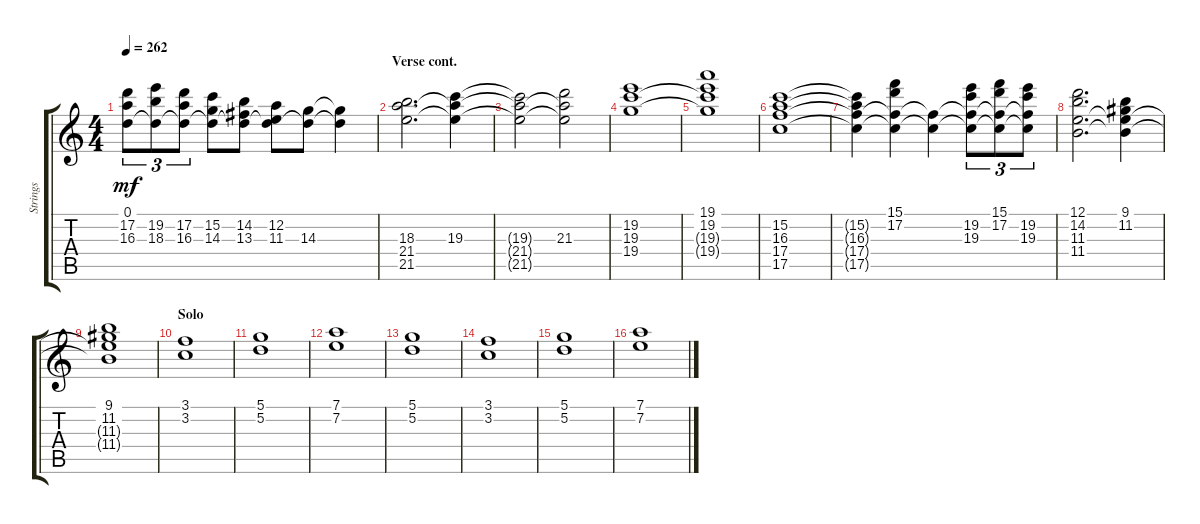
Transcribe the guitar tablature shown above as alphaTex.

\track ("Strings" "Strings") {instrument electricguitarclean}
\staff {score tabs}
\tuning (D4 A3 F3 C3 G2 C2) {hide}
\ts (4 4)
\tempo 262
\clef g2
\ks aminor
(0.1{t} 17.2{t} 16.3).8{tu (3 2) dy mf} (0.1{t} 19.2 18.3).8{tu (3 2)} (0.1{t} 17.2 16.3).8{tu (3 2)} (0.1{t} 15.2 14.3).8 (0.1{t} 14.2 13.3).8 (0.1{t} 12.2 11.3).8 (0.1{t} 14.3).8 (0.1{t} 14.3{t}).4 |
\section ("" "Verse cont.")
(18.3 21.4 21.5).2{d} (19.3 21.4{t} 21.5{t}).4 |
(19.3{t} 21.4{t} 21.5{t}).2 (21.3 21.4{t} 21.5{t}).2 |
(19.2 19.3 19.4).1 |
(19.1 19.2 19.3{t} 19.4{t}).1 |
(15.2 16.3 17.4 17.5).1 |
(15.2{t} 16.3{t} 17.4{t} 17.5{t}).4 (15.1 17.2 17.4{t} 17.5{t}).4 (17.4{t} 17.5{t}).4 (19.2 19.3 17.4{t} 17.5{t}).8{tu (3 2)} (15.1 17.2 17.4{t} 17.5{t}).8{tu (3 2)} (19.2 19.3 17.4{t} 17.5{t}).8{tu (3 2)} |
(12.1 14.2 11.3 11.4).2{d} (9.1 11.2 11.3{t} 11.4{t}).4 |
(9.1 11.2 11.3{t} 11.4{t}).1 |
\section ("" "Solo")
(3.1 3.2).1 |
(5.1 5.2).1 |
(7.1 7.2).1 |
(5.1 5.2).1 |
(3.1 3.2).1 |
(5.1 5.2).1 |
(7.1 7.2).1
